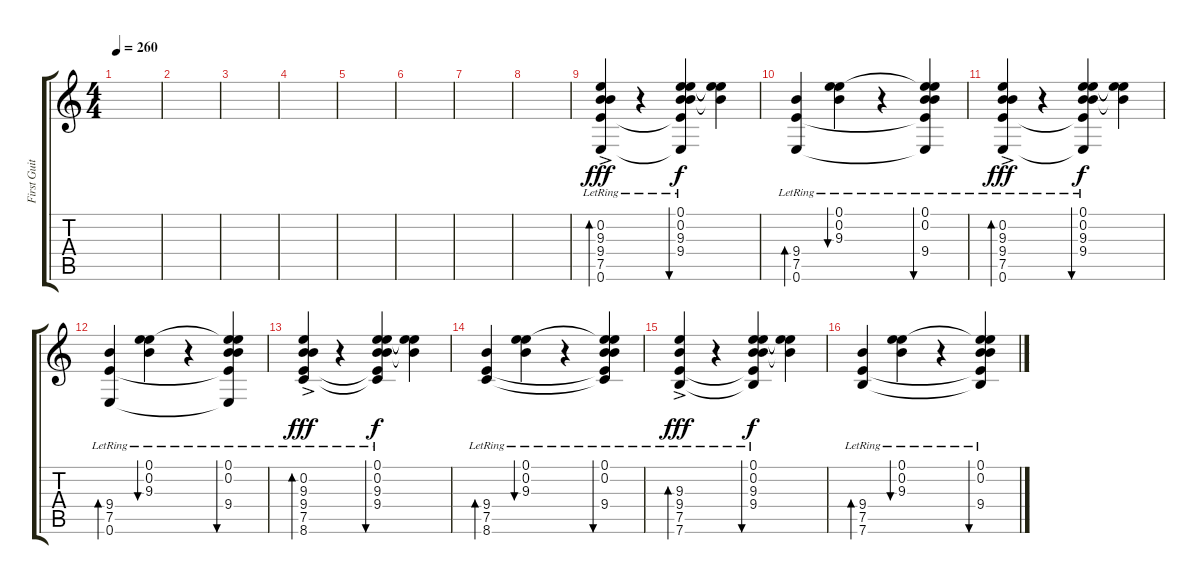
\track ("First Guitar - Berry" "First Guit") {instrument electricguitarclean}
\staff {score tabs}
\tuning (E4 B3 G3 D3 A2 E2) {hide}
\ts (4 4)
\tempo 260
\clef g2
\ks c
|
|
|
|
|
|
|
|
(0.2{lr} 9.3{lr} 9.4{lr} 7.5{lr} 0.6{ac lr}).4{bd 30 dy fff} r.4 (0.1{lr} 0.2{lr} 9.3{lr} 9.4 7.5{t} 0.6{t}).4{bu 30 dy f} (0.1{t} 0.2{t} 9.3{t}).4 |
(9.4{lr} 7.5{lr} 0.6{lr}).4{bd 30} (0.1{lr} 0.2{lr} 9.3{lr}).4{bu 30} r.4 (0.1{lr} 0.2 9.3{t} 9.4 7.5{t} 0.6{t}).4{bu 30} |
(0.2{lr} 9.3{lr} 9.4{lr} 7.5{lr} 0.6{ac lr}).4{bd 30 dy fff} r.4 (0.1{lr} 0.2{lr} 9.3{lr} 9.4 7.5{t} 0.6{t}).4{bu 30 dy f} (0.1{t} 0.2{t} 9.3{t}).4 |
(9.4{lr} 7.5{lr} 0.6{lr}).4{bd 30} (0.1{lr} 0.2{lr} 9.3{lr}).4{bu 30} r.4 (0.1{lr} 0.2 9.3{t} 9.4 7.5{t} 0.6{t}).4{bu 30} |
(0.2{lr} 9.3{lr} 9.4{lr} 7.5{lr} 8.6{ac lr}).4{bd 30 dy fff} r.4 (0.1{lr} 0.2{lr} 9.3{lr} 9.4 7.5{t} 8.6{t}).4{bu 30 dy f} (0.1{t} 0.2{t} 9.3{t}).4 |
(9.4{lr} 7.5{lr} 8.6{lr}).4{bd 30} (0.1{lr} 0.2{lr} 9.3{lr}).4{bu 30} r.4 (0.1{lr} 0.2 9.3{t} 9.4 7.5{t} 8.6{t}).4{bu 30} |
(9.3{lr} 9.4{lr} 7.5{lr} 7.6{ac lr}).4{bd 30 dy fff} r.4 (0.1{lr} 0.2{lr} 9.3{lr} 9.4 7.5{t} 7.6{t}).4{bu 30 dy f} (0.1{t} 0.2{t} 9.3{t}).4 |
(9.4{lr} 7.5{lr} 7.6{lr}).4{bd 30} (0.1{lr} 0.2{lr} 9.3{lr}).4{bu 30} r.4 (0.1{lr} 0.2 9.3{t} 9.4 7.5{t} 7.6{t}).4{bu 30}
